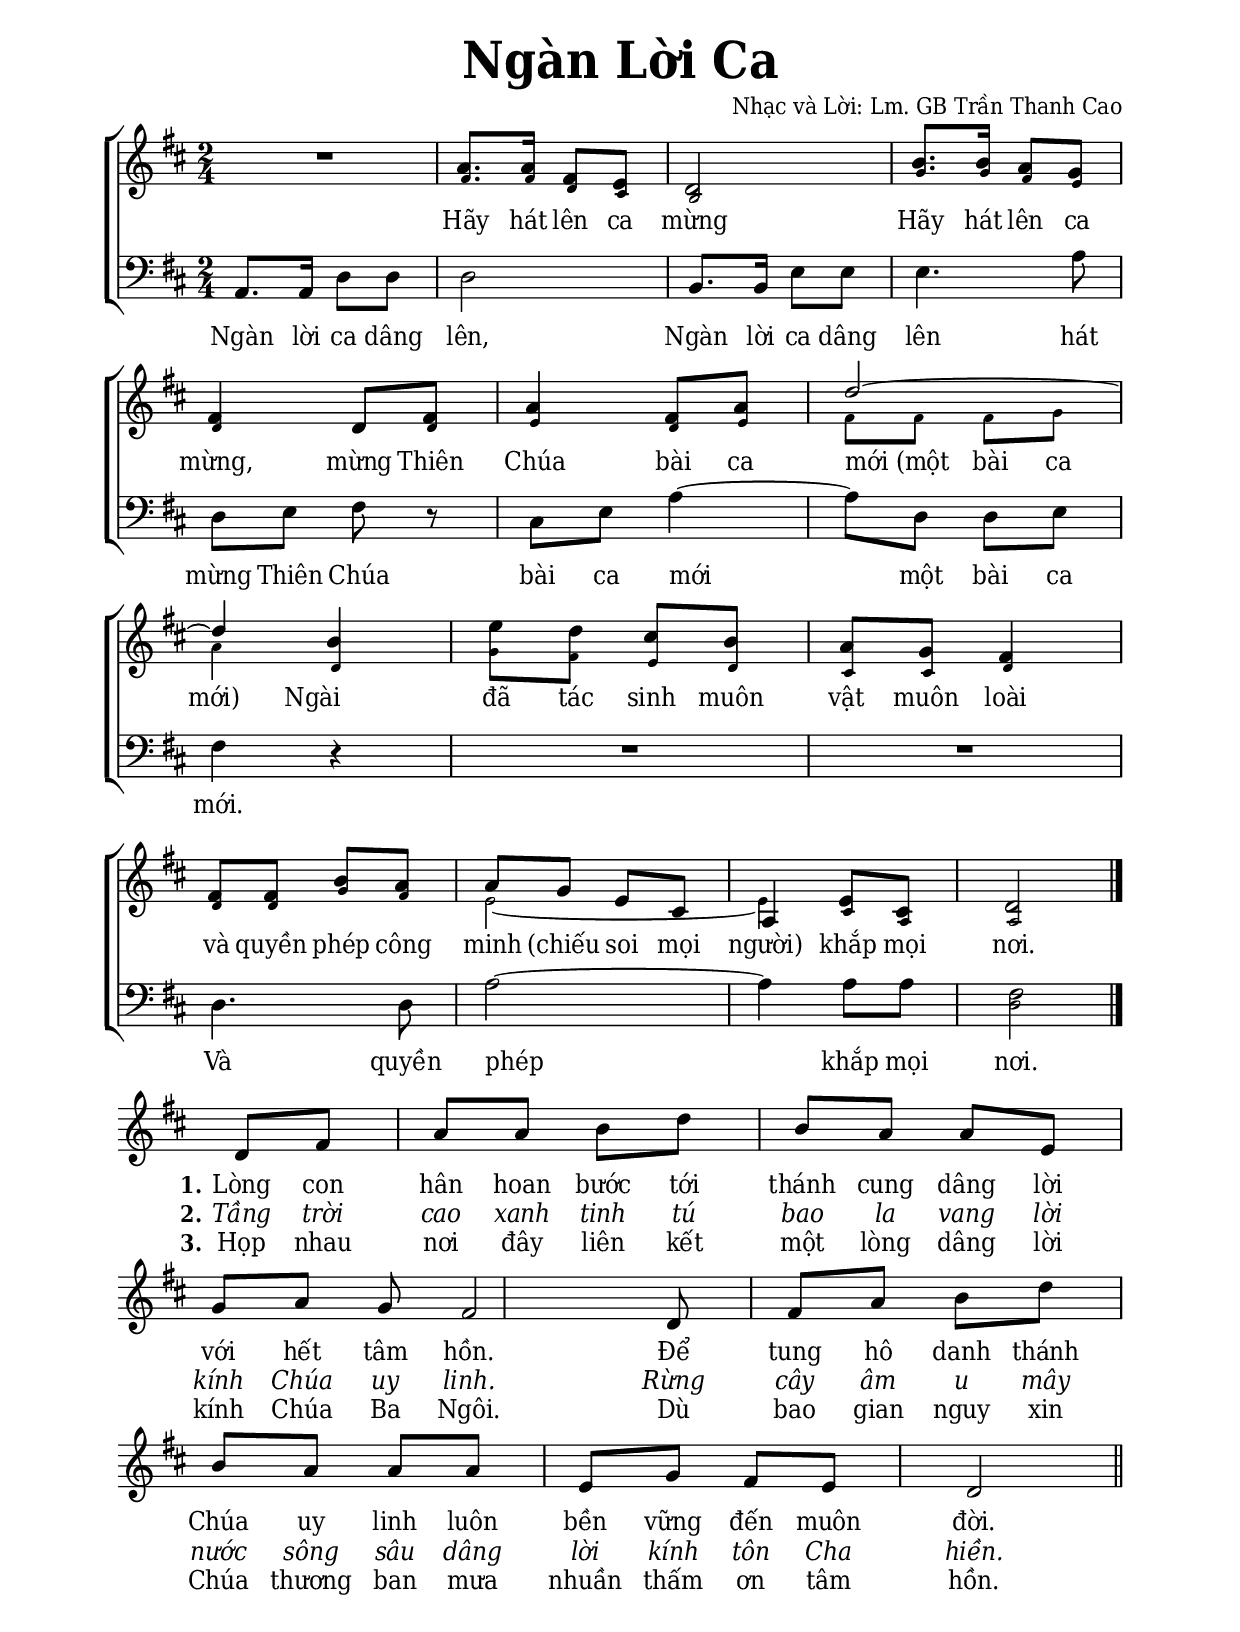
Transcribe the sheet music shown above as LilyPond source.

% Cài đặt chung
\version "2.22.1"
\include "english.ly"

\header {
  title = \markup { \fontsize #3 "Ngàn Lời Ca" }
  composer = "Nhạc và Lời: Lm. GB Trần Thanh Cao"
  %arranger = " "
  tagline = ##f
}

% Nhạc điệp khúc
nhacDiepKhucSop = \relative c'' {
  R2 |
  a8. a16 fs8 e |
  d2 |
  b'8. b16 a8 g |
  fs4 d8 fs |
  a4 fs8 a |
  d2 ~ |
  d4 b |
  e8 d cs b |
  a g fs4 |
  fs8 fs b a |
  a g e cs |
  a4 e'8 cs |
  d2 \bar "|."
}

nhacDiepKhucAlto = \relative c' {
  R2 |
  fs8. fs16 d8 cs |
  b2 |
  g'8. g16 fs8 e |
  d4 d8 d |
  e4 d8 e |
  fs8 
  fs fs g |
  a4 d, |
  g8 fs e d |
  cs cs d4 |
  d8 d g fs |
  e2 \tweak extra-offset #'(0 . -0.3) ~ |
  e4 cs8 a |
  a2
}

nhacDiepKhucBas = \relative c {
  a8. a16 d8 d |
  d2 |
  b8. b16 e8 e |
  e4. a8 |
  d, e fs r |
  cs e a4 ~ |
  a8 d, d e |
  fs4 r |
  R2*2
  d4. d8 |
  a'2 ~ |
  a4 a8 a |
  <fs \tweak font-size #-2 d>2
}

% Nhạc phiên khúc
nhacPhienKhuc = \relative c' {
  \partial 4 d8 fs a a b d b
  a a e g a g fs2
  d8 fs a b d b a a a e g fs e d2 \bar "||"
}

% Lời điệp khúc
loiDiepKhucSop = \lyricmode {
  Hãy hát lên ca mừng
  Hãy hát lên ca mừng,
  mừng Thiên Chúa bài ca "mới (một   bài     ca"
  \once \override LyricText.self-alignment-X = #RIGHT
  "mới)      Ngài" đã tác sinh muôn vật muôn loài
  và quyền phép công minh
  (chiếu soi mọi người) khắp mọi nơi.
}

loiDiepKhucBas = \lyricmode {
  Ngàn lời ca dâng lên,
  Ngàn lời ca dâng lên
  hát mừng Thiên Chúa bài ca mới
  một bài ca mới.
  Và quyền phép khắp mọi nơi.
}

% Lời phiên khúc
loiPhienKhucMot = \lyricmode {
  \set stanza = #"1."
  Lòng con hân hoan bước tới thánh cung
  dâng lời với hết tâm hồn.
  Để tung hô danh thánh Chúa uy linh
  luôn bền vững đến muôn đời.
}

loiPhienKhucHai = \lyricmode {
  \override Lyrics.LyricText.font-shape = #'italic
  \set stanza = #"2."
  Tầng trời cao xanh tinh tú bao la
  vang lời kính Chúa uy linh.
  Rừng cây âm u mây nước sông sâu
  dâng lời kính tôn Cha hiền.
}

loiPhienKhucBa = \lyricmode {
  \set stanza = #"3."
  Họp nhau nơi đây liên kết một lòng
  dâng lời kính Chúa Ba Ngôi.
  Dù bao gian nguy xin Chúa thương
  ban mưa nhuần thấm ơn tâm hồn.
}

% Dàn trang
\paper {
  #(set-paper-size "a4")
  top-margin = 15\mm
  bottom-margin = 10\mm
  left-margin = 20\mm
  right-margin = 20\mm
  indent = #0
  #(define fonts
    (make-pango-font-tree
      "Deja Vu Serif Condensed"
      "Deja Vu Serif Condensed"
      "Deja Vu Serif Condensed"
      (/ 20 20)))
  page-count = #1
  system-system-spacing = #'((basic-distance . 12)
                             (minimum-distance . 12)
                             (padding . 1))
  score-system-spacing = #'((basic-distance . 12)
                             (minimum-distance . 12)
                             (padding . 1))
}

% Thiết lập tông và nhịp
TongNhip = { \key d \major \time 2/4 }

% Đổi kích thước nốt cho bè phụ
notBePhu =
#(define-music-function (font-size music) (number? ly:music?)
   (for-some-music
     (lambda (m)
       (if (music-is-of-type? m 'rhythmic-event)
           (begin
             (set! (ly:music-property m 'tweaks)
                   (cons `(font-size . ,font-size)
                         (ly:music-property m 'tweaks)))
             #t)
           #f))
     music)
   music)

\score {
  \new ChoirStaff <<
    \new Staff \with {
        \consists "Merge_rests_engraver"
        printPartCombineTexts = ##f
        \override VerticalAxisGroup.staff-staff-spacing = #'((basic-distance . 11))
      }
      <<
        \clef "treble"
        \new Voice \TongNhip \partCombine 
        \nhacDiepKhucSop
        \notBePhu -3 { \nhacDiepKhucAlto }
        \new NullVoice = nhacThamChieu \nhacDiepKhucSop
        \new Lyrics \with {
            \override VerticalAxisGroup.
              nonstaff-relatedstaff-spacing.padding = #0.5
            \override VerticalAxisGroup.
              nonstaff-unrelatedstaff-spacing.padding = #1
          }
        \lyricsto nhacThamChieu \loiDiepKhucSop
    >>
    \new Staff \with {
        \consists "Merge_rests_engraver"
        %\magnifyStaff #(magstep +1)
      }
      <<
        \clef "bass"
        \new Voice = beBas {
          \key d \major \time 2/4 \nhacDiepKhucBas
        }
        \new Lyrics \with {
          \override VerticalAxisGroup.
            nonstaff-relatedstaff-spacing.padding = #1.2
          \override VerticalAxisGroup.
            nonstaff-unrelatedstaff-spacing.padding = #1
        }
        \lyricsto beBas \loiDiepKhucBas
    >>
  >>
  \layout {
    %\override Lyrics.LyricText.font-size = #+2
    \override Lyrics.LyricSpace.minimum-distance = #0.5
    \override Score.BarNumber.break-visibility = ##(#f #f #f)
    \override Score.SpacingSpanner.uniform-stretching = ##t
  }
}

\score {
  \new ChoirStaff <<
    \new Staff = phienKhuc \with {
        %\magnifyStaff #(magstep +1)
      }
      <<
      \new Voice = beSop {
        \key d \major \time 2/4 \nhacPhienKhuc
      }
    >>
    \new Lyrics \with {
          \override VerticalAxisGroup.
            nonstaff-relatedstaff-spacing.padding = #1.2
          \override VerticalAxisGroup.
            nonstaff-unrelatedstaff-spacing.padding = #1
        }
        \lyricsto beSop \loiPhienKhucMot
    \new Lyrics \lyricsto beSop \loiPhienKhucHai
    \new Lyrics \with {
          \override VerticalAxisGroup.
            nonstaff-relatedstaff-spacing.padding = #1.2
          \override VerticalAxisGroup.
            nonstaff-unrelatedstaff-spacing.padding = #1
        }
        \lyricsto beSop \loiPhienKhucBa
  >>
  \layout {
    \override Staff.TimeSignature.transparent = ##t
    %\override Lyrics.LyricText.font-size = #+2
    \override Lyrics.LyricSpace.minimum-distance = #2.0
    \override Score.BarNumber.break-visibility = ##(#f #f #f)
    \override Score.SpacingSpanner.uniform-stretching = ##t
    \set Score.barAlways = ##t
    \set Score.defaultBarType = ""
  } 
}
